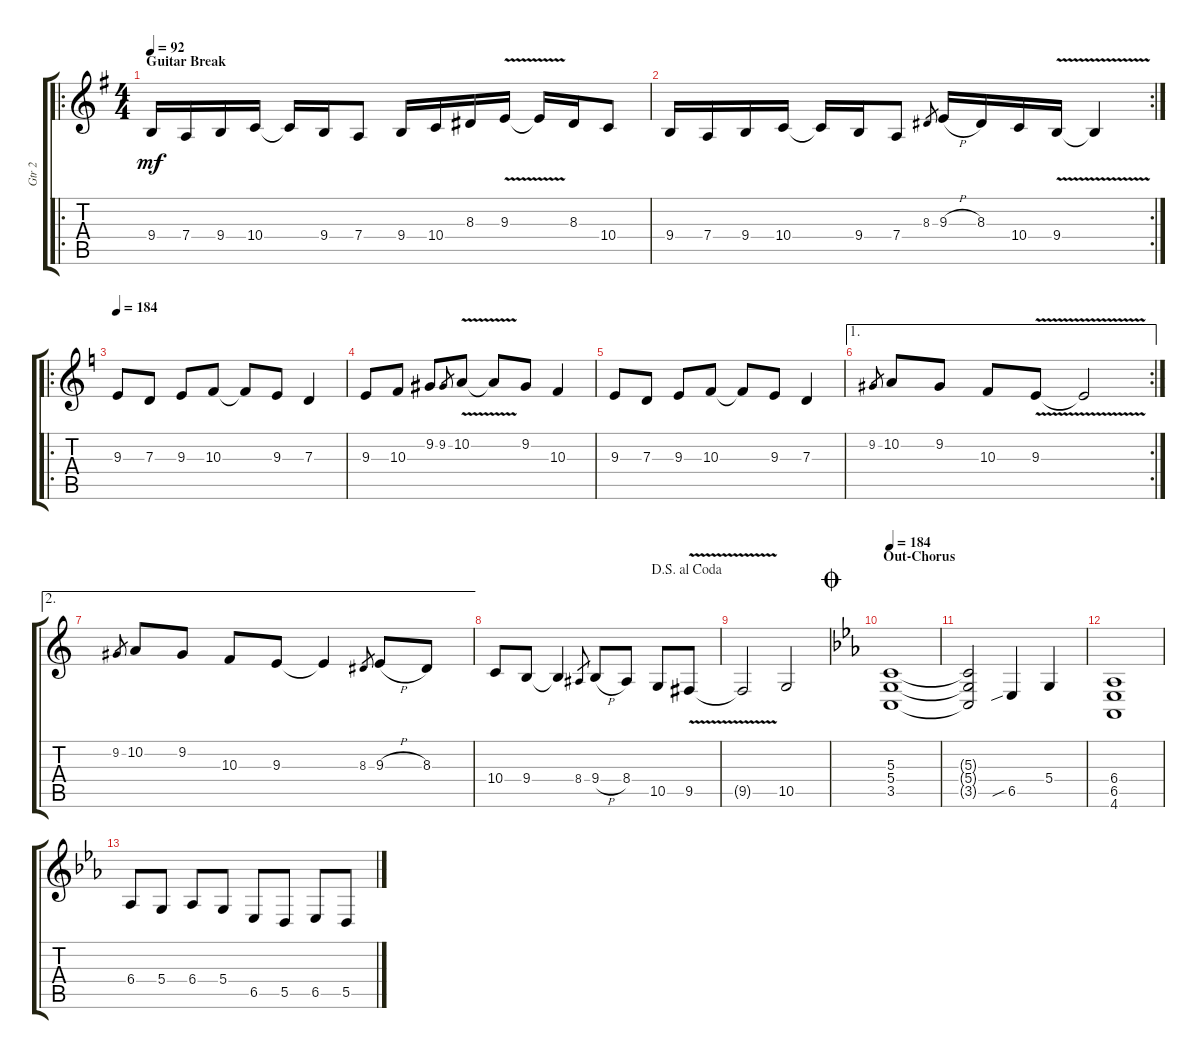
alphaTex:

\track ("Gtr 2" "Gtr 2") {instrument acousticgrandpiano}
\staff {score tabs}
\tuning (E4 B3 G3 D3 A2 E2) {hide}
\ro
\ts (4 4)
\section ("" "Guitar Break")
\tempo 92
\clef g2
\ks g
9.4.16{dy mf} 7.4.16 9.4.16 10.4.16 10.4{t}.16 9.4.16 7.4.8 9.4.16 10.4.16 8.3.16 9.3{v}.16 9.3{v t}.16 8.3.16 10.4.8 |
\rc 2
9.4.16 7.4.16 9.4.16 10.4.16 10.4{t}.16 9.4.16 7.4.8 8.3.8{gr} 9.3{h}.16 8.3.16 10.4.16 9.4{v}.16 9.4{v t}.4 |
\ro
\tempo 184
\ks c
9.3.8 7.3.8 9.3.8 10.3.8 10.3{t}.8 9.3.8 7.3.4 |
9.3.8 10.3.8 9.2.8 9.2.8{gr} 10.2{v}.8 10.2{v t}.8 9.2.8 10.3.4 |
9.3.8 7.3.8 9.3.8 10.3.8 10.3{t}.8 9.3.8 7.3.4 |
\ae 1
\rc 2
9.2.8{gr} 10.2.8 9.2.8 10.3.8 9.3{v}.8 9.3{v t}.2 |
\ae 2
9.2.8{gr} 10.2.8 9.2.8 10.3.8 9.3.8 9.3{t}.4 8.3.8{gr} 9.3{h}.8 8.3.8 |
\jump dalsegnoalcoda
10.4.8 9.4.8 9.4{t}.4 8.4.8{gr} 9.4{h}.8 8.4.8 10.5.8 9.5{v}.8 |
9.5{v t}.2 10.5.2 |
\section ("" "Out-Chorus")
\jump coda
\tempo 184
\ks eb
(5.3 5.4 3.5).1 |
(5.3{t} 5.4{t} 3.5{t}).2 6.5{sib}.4 5.4.4 |
(6.4 6.5 4.6).1 |
6.4.8 5.4.8 6.4.8 5.4.8 6.5.8 5.5.8 6.5.8 5.5.8
